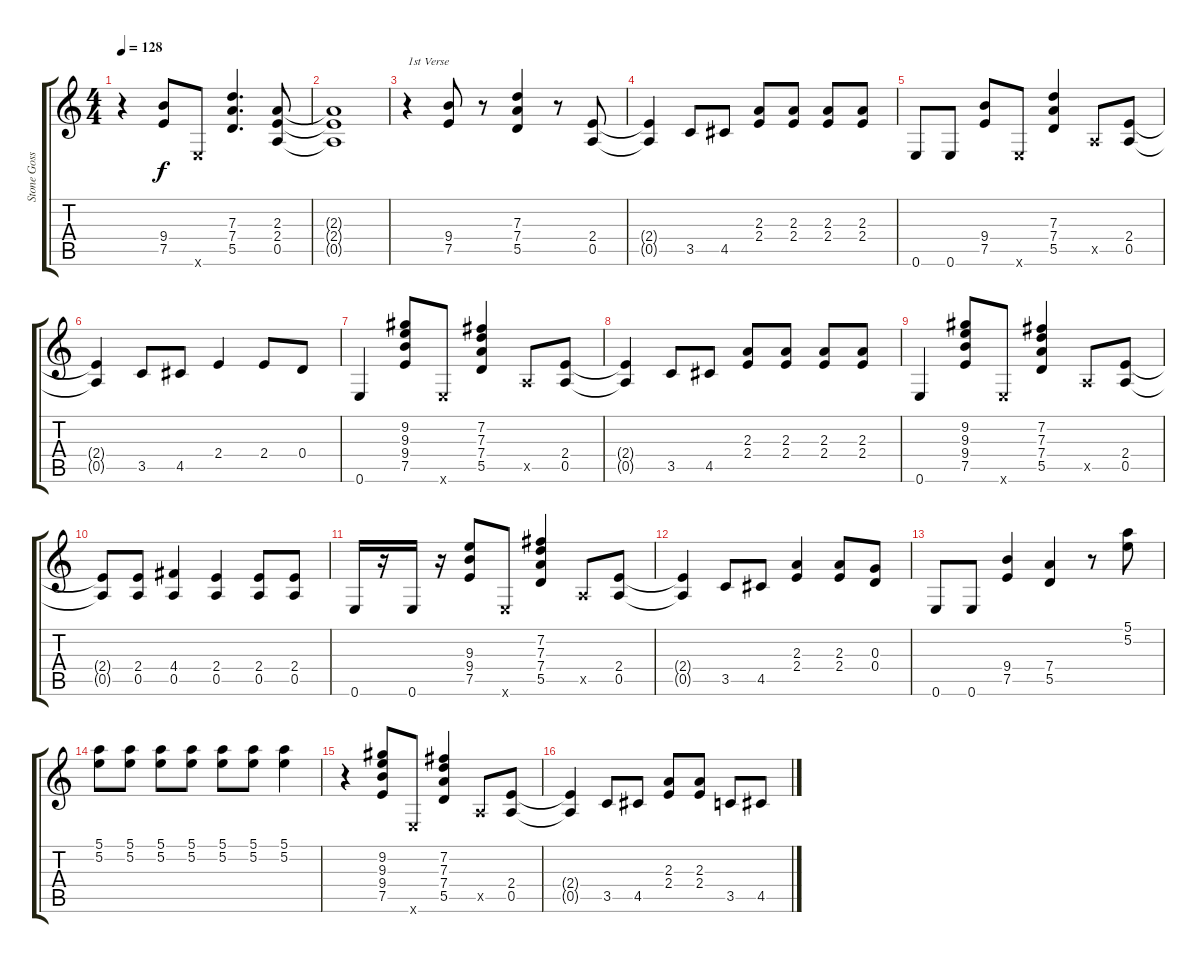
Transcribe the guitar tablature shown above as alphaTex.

\track ("Stone Gossard Gtr 2 Lead" "Stone Goss") {instrument distortionguitar}
\staff {score tabs}
\tuning (E4 B3 G3 D3 A2 E2) {hide}
\ts (4 4)
\tempo 128
\clef g2
\ks c
r.4{dy f} (9.4 7.5).8 0.6{x}.8 (7.3 7.4 5.5).4{d} (2.3 2.4 0.5).8 |
(2.3{t} 2.4{t} 0.5{t}).1 |
r.4{txt "1st Verse"} (9.4 7.5).8 r.8 (7.3 7.4 5.5).4 r.8 (2.4 0.5).8 |
(2.4{t} 0.5{t}).4 3.5.8 4.5.8 (2.3 2.4).8 (2.3 2.4).8 (2.3 2.4).8 (2.3 2.4).8 |
0.6.8 0.6.8 (9.4 7.5).8 0.6{x}.8 (7.3 7.4 5.5).4 0.5{x}.8 (2.4 0.5).8 |
(2.4{t} 0.5{t}).4 3.5.8 4.5.8 2.4.4 2.4.8 0.4.8 |
0.6.4 (9.2 9.3 9.4 7.5).8 0.6{x}.8 (7.2 7.3 7.4 5.5).4 0.5{x}.8 (2.4 0.5).8 |
(2.4{t} 0.5{t}).4 3.5.8 4.5.8 (2.3 2.4).8 (2.3 2.4).8 (2.3 2.4).8 (2.3 2.4).8 |
0.6.4 (9.2 9.3 9.4 7.5).8 0.6{x}.8 (7.2 7.3 7.4 5.5).4 0.5{x}.8 (2.4 0.5).8 |
(2.4{t} 0.5{t}).8 (2.4 0.5).8 (4.4 0.5).4 (2.4 0.5).4 (2.4 0.5).8 (2.4 0.5).8 |
0.6.16 r.16 0.6.16 r.16 (9.3 9.4 7.5).8 0.6{x}.8 (7.2 7.3 7.4 5.5).4 0.5{x}.8 (2.4 0.5).8 |
(2.4{t} 0.5{t}).4 3.5.8 4.5.8 (2.3 2.4).4 (2.3 2.4).8 (0.3 0.4).8 |
0.6.8 0.6.8 (9.4 7.5).4 (7.4 5.5).4 r.8 (5.1 5.2).8 |
(5.1 5.2).8 (5.1 5.2).8 (5.1 5.2).8 (5.1 5.2).8 (5.1 5.2).8 (5.1 5.2).8 (5.1 5.2).4 |
r.4 (9.2 9.3 9.4 7.5).8 0.6{x}.8 (7.2 7.3 7.4 5.5).4 0.5{x}.8 (2.4 0.5).8 |
(2.4{t} 0.5{t}).4 3.5.8 4.5.8 (2.3 2.4).8 (2.3 2.4).8 3.5.8 4.5.8
